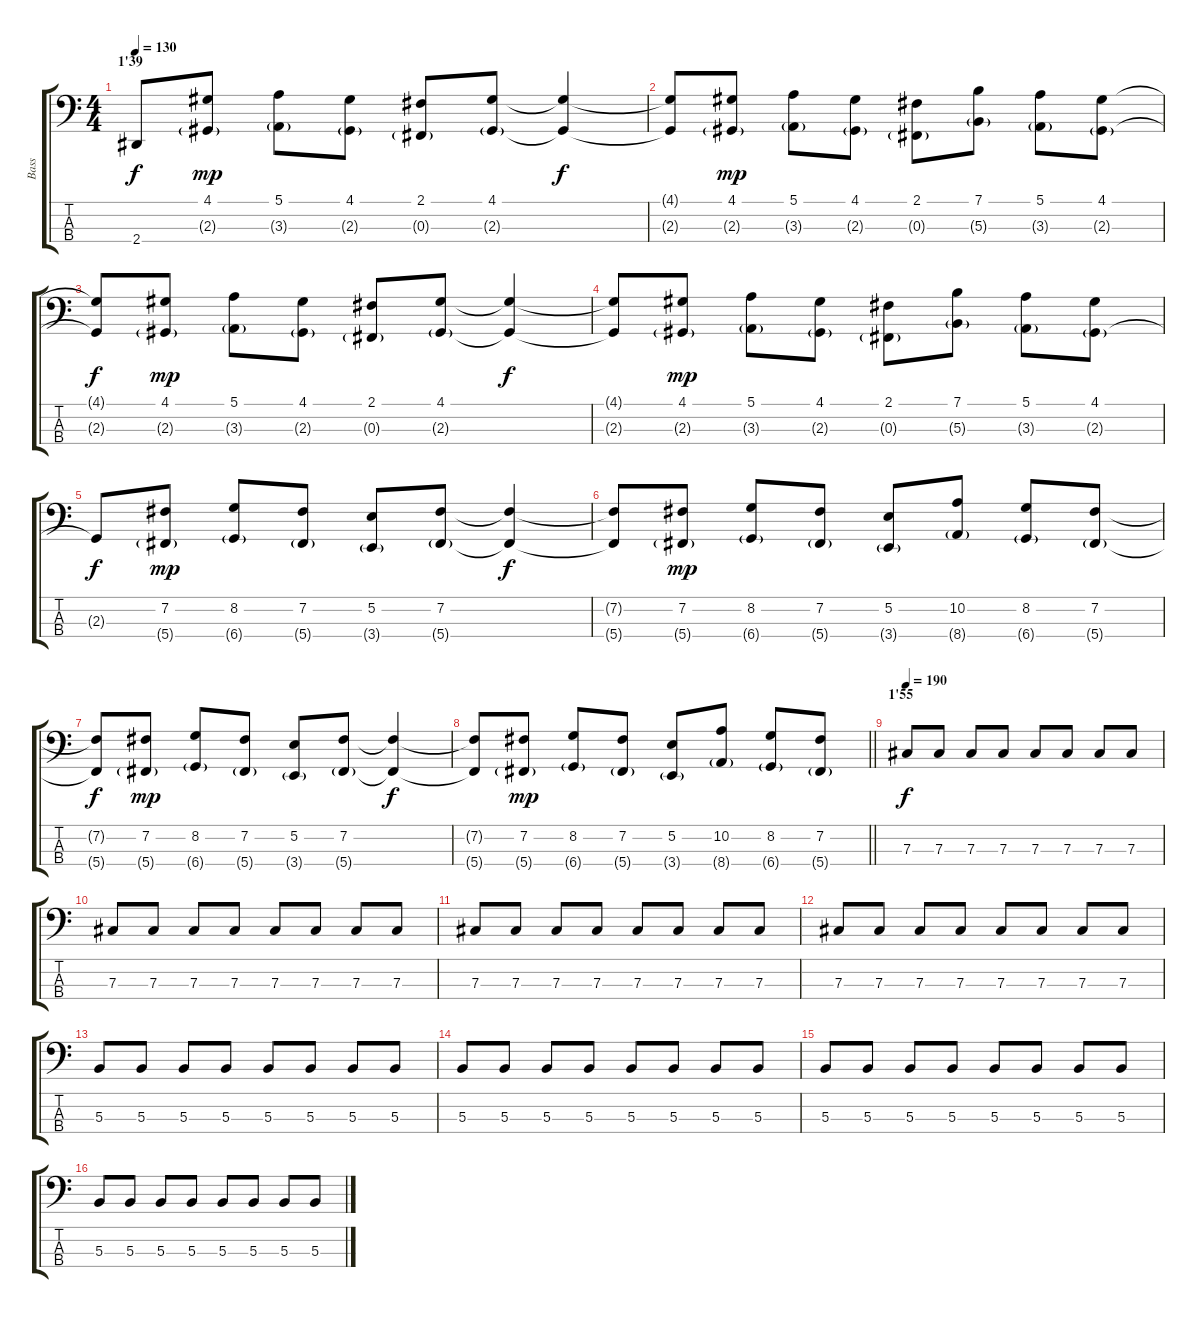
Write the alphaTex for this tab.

\track ("Bass" "Bass") {instrument electricbasspick}
\staff {score tabs}
\tuning (E2 B1 Gb1 Db1) {hide}
\ts (4 4)
\section ("" "1'39")
\tempo 130
\clef f4
\ks c
2.4{t}.8{dy f} (4.1 2.3{g}).8{dy mp} (5.1 3.3{g}).8 (4.1 2.3{g}).8 (2.1 0.3{g}).8 (4.1 2.3{g}).8 (4.1{t} 2.3{t}).4{dy f} |
(4.1{t} 2.3{t}).8 (4.1 2.3{g}).8{dy mp} (5.1 3.3{g}).8 (4.1 2.3{g}).8 (2.1 0.3{g}).8 (7.1 5.3{g}).8 (5.1 3.3{g}).8 (4.1 2.3{g}).8 |
(4.1{t} 2.3{t}).8{dy f} (4.1 2.3{g}).8{dy mp} (5.1 3.3{g}).8 (4.1 2.3{g}).8 (2.1 0.3{g}).8 (4.1 2.3{g}).8 (4.1{t} 2.3{t}).4{dy f} |
(4.1{t} 2.3{t}).8 (4.1 2.3{g}).8{dy mp} (5.1 3.3{g}).8 (4.1 2.3{g}).8 (2.1 0.3{g}).8 (7.1 5.3{g}).8 (5.1 3.3{g}).8 (4.1 2.3{g}).8 |
2.3{t}.8{dy f} (7.2 5.4{g}).8{dy mp} (8.2 6.4{g}).8 (7.2 5.4{g}).8 (5.2 3.4{g}).8 (7.2 5.4{g}).8 (7.2{t} 5.4{t}).4{dy f} |
(7.2{t} 5.4{t}).8 (7.2 5.4{g}).8{dy mp} (8.2 6.4{g}).8 (7.2 5.4{g}).8 (5.2 3.4{g}).8 (10.2 8.4{g}).8 (8.2 6.4{g}).8 (7.2 5.4{g}).8 |
(7.2{t} 5.4{t}).8{dy f} (7.2 5.4{g}).8{dy mp} (8.2 6.4{g}).8 (7.2 5.4{g}).8 (5.2 3.4{g}).8 (7.2 5.4{g}).8 (7.2{t} 5.4{t}).4{dy f} |
\barLineRight lightlight
(7.2{t} 5.4{t}).8 (7.2 5.4{g}).8{dy mp} (8.2 6.4{g}).8 (7.2 5.4{g}).8 (5.2 3.4{g}).8 (10.2 8.4{g}).8 (8.2 6.4{g}).8 (7.2 5.4{g}).8 |
\section ("" "1'55")
\tempo 190
7.3.8{dy f} 7.3.8 7.3.8 7.3.8 7.3.8 7.3.8 7.3.8 7.3.8 |
7.3.8 7.3.8 7.3.8 7.3.8 7.3.8 7.3.8 7.3.8 7.3.8 |
7.3.8 7.3.8 7.3.8 7.3.8 7.3.8 7.3.8 7.3.8 7.3.8 |
7.3.8 7.3.8 7.3.8 7.3.8 7.3.8 7.3.8 7.3.8 7.3.8 |
5.3.8 5.3.8 5.3.8 5.3.8 5.3.8 5.3.8 5.3.8 5.3.8 |
5.3.8 5.3.8 5.3.8 5.3.8 5.3.8 5.3.8 5.3.8 5.3.8 |
5.3.8 5.3.8 5.3.8 5.3.8 5.3.8 5.3.8 5.3.8 5.3.8 |
5.3.8 5.3.8 5.3.8 5.3.8 5.3.8 5.3.8 5.3.8 5.3.8
